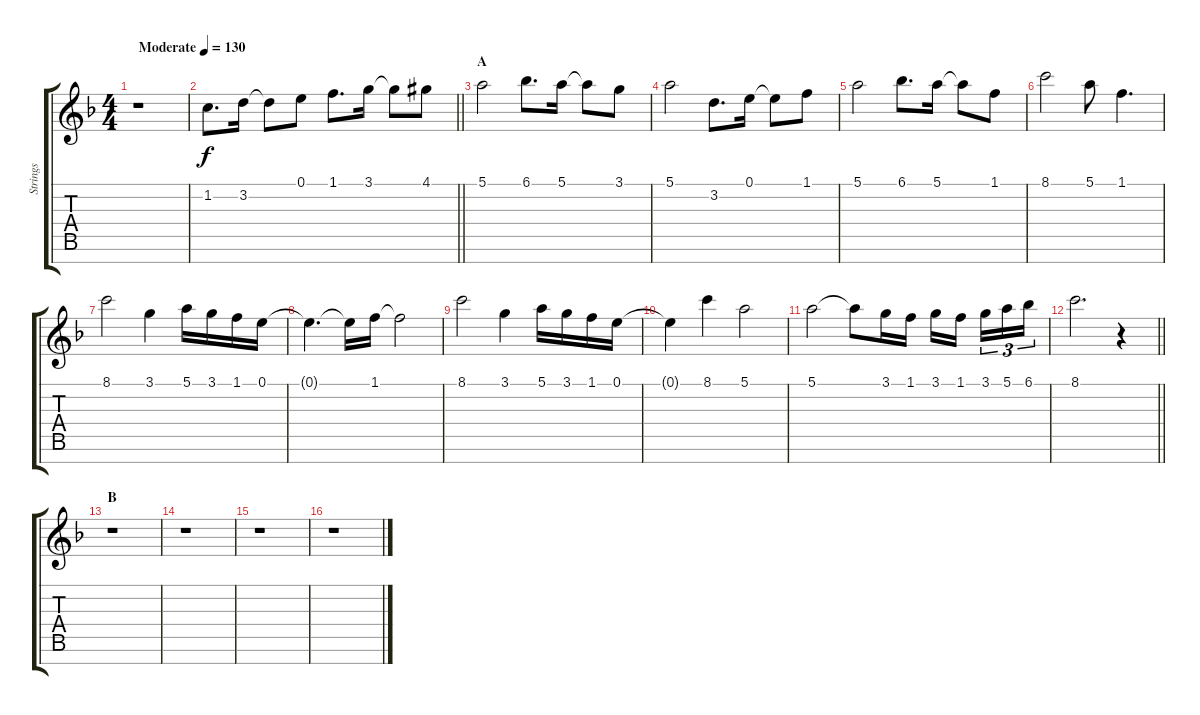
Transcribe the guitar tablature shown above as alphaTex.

\track ("Strings" "Strings") {instrument stringensemble1}
\staff {score tabs}
\tuning (E5 B4 G4 D4 A3 E3 B2) {hide}
\ts (4 4)
\tempo (130 "Moderate")
\clef g2
\ks f
r.1{dy f instrument stringensemble1} |
\barLineRight lightlight
1.2.8{d} 3.2.16 3.2{t}.8 0.1.8 1.1.8{d} 3.1.16 3.1{t}.8 4.1{acc #}.8 |
\section ("" "A")
5.1.2 6.1.8{d} 5.1.16 5.1{t}.8 3.1.8 |
5.1.2 3.2.8{d} 0.1.16 0.1{t}.8 1.1.8 |
5.1.2 6.1.8{d} 5.1.16 5.1{t}.8 1.1.8 |
8.1.2 5.1.8 1.1.4{d} |
8.1.2 3.1.4 5.1.16 3.1.16 1.1.16 0.1.16 |
0.1{t}.4{d} 0.1{t}.16 1.1.16 1.1{t}.2 |
8.1.2 3.1.4 5.1.16 3.1.16 1.1.16 0.1.16 |
0.1{t}.4 8.1.4 5.1.2 |
5.1.2 5.1{t}.8 3.1.16 1.1.16 3.1.16 1.1.16{beam splitsecondary} 3.1.16{tu (3 2)} 5.1.16{tu (3 2)} 6.1.16{tu (3 2)} |
\barLineRight lightlight
8.1.2{d} r.4 |
\section ("" "B")
r.1 |
r.1 |
r.1 |
r.1
